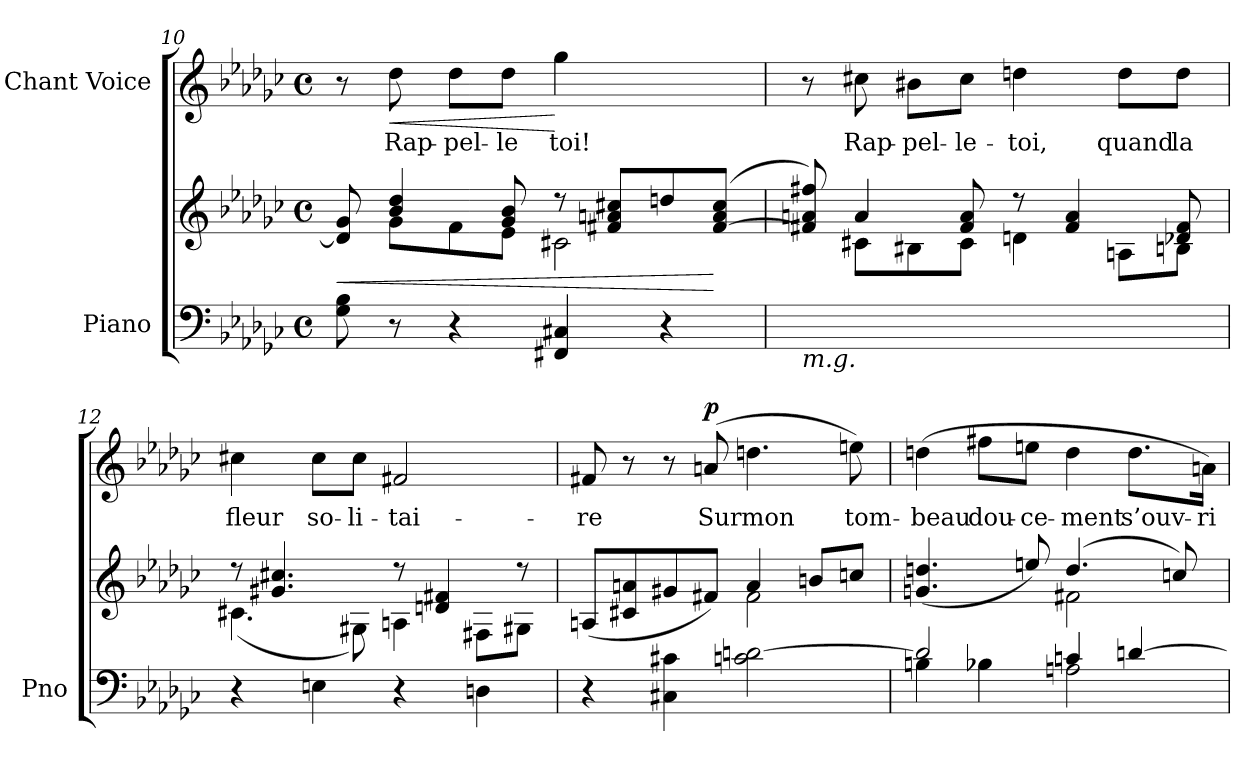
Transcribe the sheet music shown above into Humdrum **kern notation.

**kern	**kern	**dynam	**kern	**text	**dynam
*part2	*part2	*part2	*part1	*part1	*part1
*staff3	*staff2	*staff2/3	*staff1	*staff1	*staff1
*I"Piano	*	*	*I"Chant Voice	*	*
*I'Pno	*	*	*	*	*
*clefF4	*clefG2	*	*clefG2	*	*
*k[b-e-a-d-g-c-]	*k[b-e-a-d-g-c-]	*	*k[b-e-a-d-g-c-]	*	*
*M4/4	*M4/4	*	*M4/4	*	*
*met(c)	*met(c)	*	*met(c)	*	*
=10	=10	=10	=10	=10	=10
!	!	!LO:HP:b	!	!	!
*	*^	*	*	*	*
8G-\ 8B-\	8d-/] 8g-/	8ryy	<	8r	.	.
!	!	!	!	!	!LO:LY:b	!LO:HP:b
8r	4b-/ 4dd-/	8g-\L	.	8dd-\	Rap-	<
!	!	!	!	!	!LO:LY:b	!
4r	.	8f\	.	8dd-\L	-pel-	.
!	!	!	!	!	!LO:LY:b	!
.	8g-/ 8b-/	8e-\J	.	8dd-\J	-le	.
!	!	!	!	!	!LO:LY:b	!
4FF#X/ 4C#X/	8r	2c#X\	.	4gg-\	toi!	[
.	8f#X/ 8an/ 8cc#X/L	.	.	.	.	.
4r	8ddn/	.	.	4ryy	.	.
.	([<8f#/ 8a/ 8cc#/J	.	[	.	.	.
!!LO:LB:g=z
=11	=11	=11	=11	=11	=11	=11
!LO:TX:b:i:t=m.g.	!	!	!	!	!	!
8ryy	8f#X/] 8an/ 8ff#X/)	8ryy	.	8r	.	.
!	!	!	!	!	!LO:LY:b	!
2..ryy	4a/	8c#X\L	.	8cc#X\	Rap-	.
!	!	!	!	!	!LO:LY:b	!
.	.	8B#X\	.	8b#X\L	-pel-	.
!	!	!	!	!	!LO:LY:b	!
.	8f#/ 8a/	8c#\J	.	8cc#\J	-le-	.
!	!	!	!	!	!LO:LY:b	!
.	8r	4dn\	.	4ddn\	-toi,	.
.	4f#/ 4a/	.	.	.	.	.
!	!	!	!	!	!LO:LY:b	!
.	.	8An\L	.	8dd\L	quand	.
!	!	!	!	!	!LO:LY:b	!
.	8d-X/ 8f#/	8Bn\J	.	8dd\J	la	.
=12	=12	=12	=12	=12	=12	=12
!	!	!	!	!	!LO:LY:b	!
4r	8r	(4.c#X\	.	4cc#X\	fleur	.
.	4.g#X/ 4.cc#X/	.	.	.	.	.
!	!	!	!	!	!LO:LY:b	!
4En\	.	.	.	8cc#\L	so-	.
!	!	!	!	!	!LO:LY:b	!
.	.	8G#X\)	.	8cc#\J	-li-	.
!	!	!	!	!	!LO:LY:b	!
4r	8r	4An\	.	2f#X/	-tai-	.
.	4dn/ 4f#X/	.	.	.	.	.
4Dn\	.	8F#X\L	.	.	.	.
.	8r	8G#X\J	.	.	.	.
=13	=13	=13	=13	=13	=13	=13
!	!	!	!	!	!LO:LY:b	!
4r	(8An/L	2ryy	.	8f#X/	-re	.
.	8c#X/ 8an/	.	.	8r	.	.
4C#X\ 4c#X\	8g#X/	.	.	8r	.	.
!	!	!	!	!	!LO:LY:b	!LO:DY:a
.	8f#X/J)	.	.	(8an/	Sur	p
!	!	!	!	!	!LO:LY:b	!
2cn\ [>2dn\	4a/	2f#\	.	4.ddn\	mon	.
.	8bn/L	.	.	.	.	.
!	!	!	!	!	!LO:LY:b	!
.	8ccn/J	.	.	8een\)	tom-	.
!!LO:PB:g=z
=14	=14	=14	=14	=14	=14	=14
*^	*	*	*	*	*	*
!	!	!	!	!	!	!LO:LY:b	!
2dn/]	4Bn\	(>4.gn/ 4.ddn/	2ryy	.	(4ddn\	-beau	.
!	!	!	!	!	!	!LO:LY:b	!
.	4B-X\	.	.	.	8ff#X\L	dou-	.
!	!	!	!	!	!	!LO:LY:b	!
.	.	8een/)	.	.	8een\J	-ce-	.
!	!	!	!	!	!	!LO:LY:b	!
4cn/	2An\	(4.dd/	2f#X\	.	4dd\	-ment	.
!	!	!	!	!	!	!LO:LY:b	!
[4d/	.	.	.	.	8.dd\L	s’ouv-	.
.	.	8ccn/)	.	.	.	.	.
!	!	!	!	!	!	!LO:LY:b	!
.	.	.	.	.	16an\Jk)	-ri-	.
*v	*v	*	*	*	*	*	*
*	*v	*v	*	*	*	*
=	=	=	=	=	=
*-	*-	*-	*-	*-	*-
